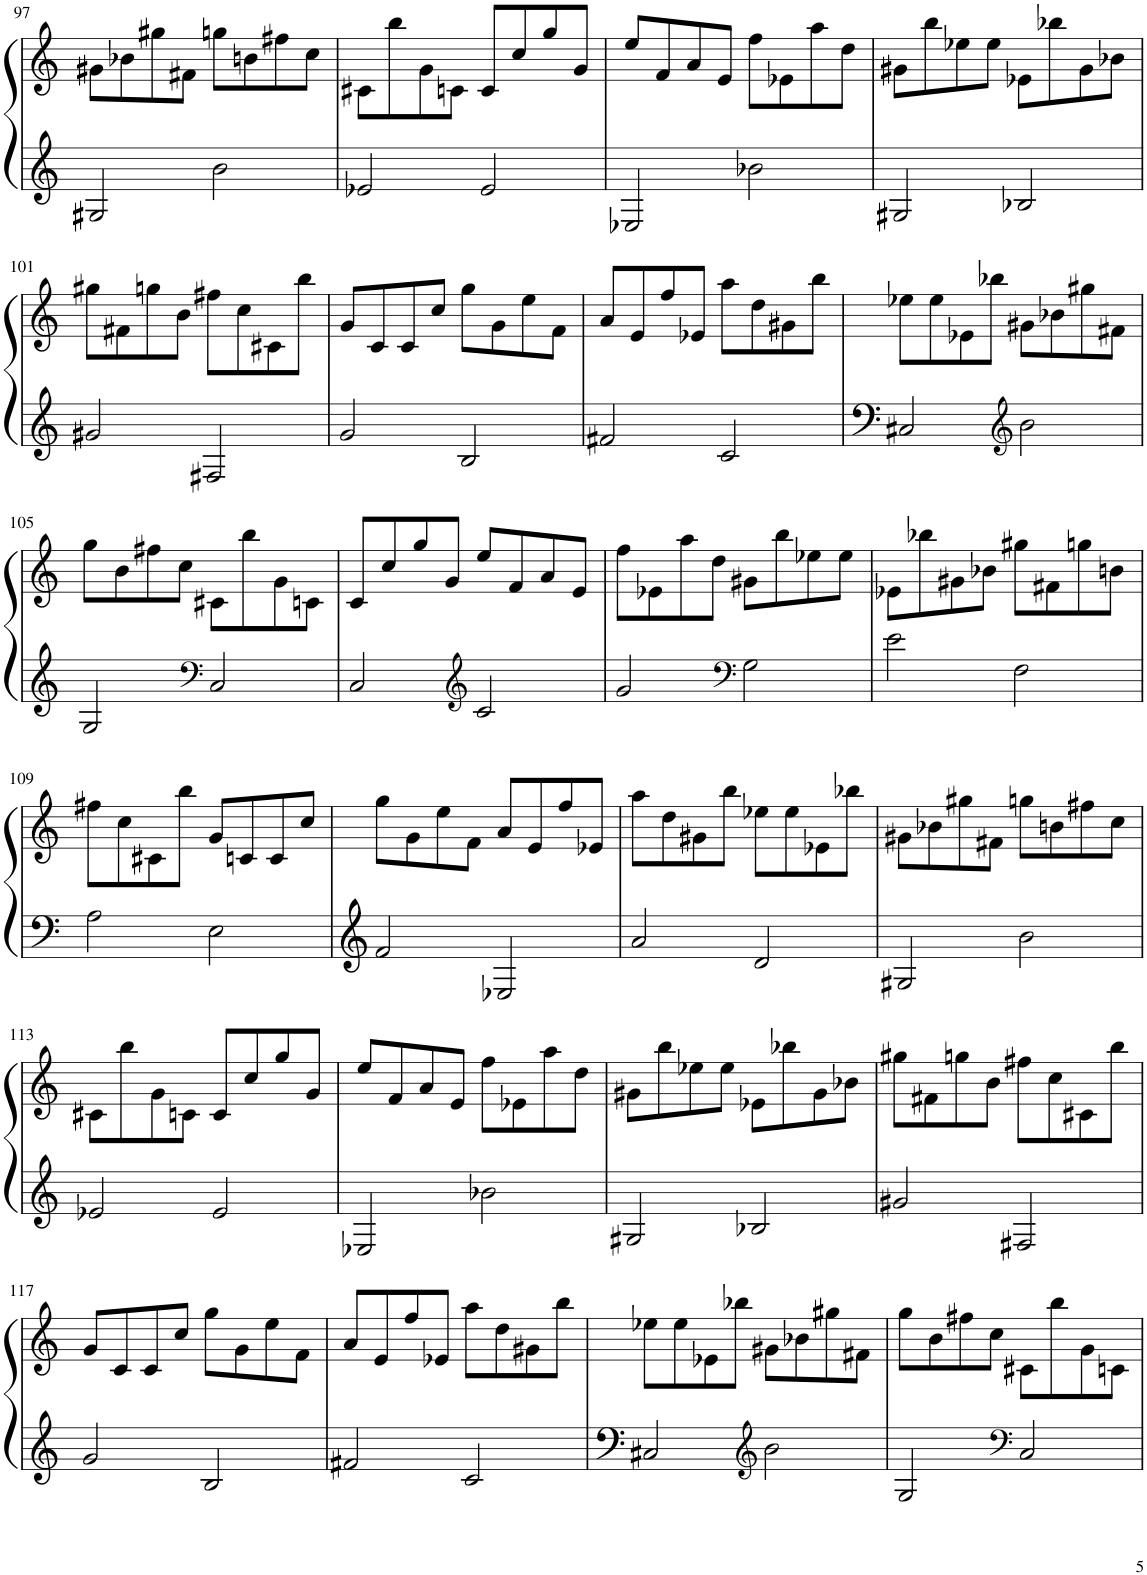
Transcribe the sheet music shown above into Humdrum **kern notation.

**kern	**kern
*part1	*part1
*staff2	*staff1
*I"Klavier	*
*I'Klav.	*
!!LO:PB:g=z
*clefF4	*clefG2
*k[]	*k[]
*M4/4	*M4/4
=97	=97
2G#X/	8g#X\L
.	8b-X\
.	8gg#X\
.	8f#X\J
2b\	8ggn\L
.	8bn\
.	8ff#X\
.	8cc\J
=98	=98
2e-X/	8c#X\L
.	8bb\
.	8g\
.	8cn\J
2e-/	8c/L
.	8cc/
.	8gg/
.	8g/J
=99	=99
2E-X/	8ee/L
.	8f/
.	8a/
.	8e/J
2b-X\	8ff\L
.	8e-X\
.	8aa\
.	8dd\J
=100	=100
2G#X/	8g#X\L
.	8bb\
.	8ee-X\
.	8ee-\J
2B-X/	8e-X\L
.	8bb-X\
.	8g#\
.	8b-X\J
!!LO:LB:g=z
=101	=101
2g#X/	8gg#X\L
.	8f#X\
.	8ggn\
.	8b\J
2F#X/	8ff#X\L
.	8cc\
.	8c#X\
.	8bb\J
=102	=102
2g/	8g/L
.	8c/
.	8c/
.	8cc/J
2B/	8gg\L
.	8g\
.	8ee\
.	8f\J
=103	=103
2f#X/	8a/L
.	8e/
.	8ff/
.	8e-X/J
2c/	8aa\L
.	8dd\
.	8g#X\
.	8bb\J
=104	=104
2C#X/	8ee-X\L
.	8ee-\
.	8e-X\
.	8bb-X\J
*clefG2	*
2b\	8g#X\L
.	8b-X\
.	8gg#X\
.	8f#X\J
!!LO:LB:g=z
=105	=105
2G/	8gg\L
.	8b\
.	8ff#X\
.	8cc\J
*clefF4	*
2C/	8c#X\L
.	8bb\
.	8g\
.	8cn\J
=106	=106
2C/	8c/L
.	8cc/
.	8gg/
.	8g/J
*clefG2	*
2c/	8ee/L
.	8f/
.	8a/
.	8e/J
=107	=107
2g/	8ff\L
.	8e-X\
.	8aa\
.	8dd\J
*clefF4	*
2G\	8g#X\L
.	8bb\
.	8ee-X\
.	8ee-\J
=108	=108
2e\	8e-X\L
.	8bb-X\
.	8g#X\
.	8b-X\J
2F\	8gg#X\L
.	8f#X\
.	8ggn\
.	8bn\J
!!LO:LB:g=z
=109	=109
2A\	8ff#X\L
.	8cc\
.	8c#X\
.	8bb\J
2E\	8g/L
.	8cn/
.	8c/
.	8cc/J
=110	=110
2f/	8gg\L
.	8g\
.	8ee\
.	8f\J
2E-X/	8a/L
.	8e/
.	8ff/
.	8e-X/J
=111	=111
2a/	8aa\L
.	8dd\
.	8g#X\
.	8bb\J
2d/	8ee-X\L
.	8ee-\
.	8e-X\
.	8bb-X\J
=112	=112
2G#X/	8g#X\L
.	8b-X\
.	8gg#X\
.	8f#X\J
2b\	8ggn\L
.	8bn\
.	8ff#X\
.	8cc\J
!!LO:LB:g=z
=113	=113
2e-X/	8c#X\L
.	8bb\
.	8g\
.	8cn\J
2e-/	8c/L
.	8cc/
.	8gg/
.	8g/J
=114	=114
2E-X/	8ee/L
.	8f/
.	8a/
.	8e/J
2b-X\	8ff\L
.	8e-X\
.	8aa\
.	8dd\J
=115	=115
2G#X/	8g#X\L
.	8bb\
.	8ee-X\
.	8ee-\J
2B-X/	8e-X\L
.	8bb-X\
.	8g#\
.	8b-X\J
=116	=116
2g#X/	8gg#X\L
.	8f#X\
.	8ggn\
.	8b\J
2F#X/	8ff#X\L
.	8cc\
.	8c#X\
.	8bb\J
!!LO:LB:g=z
=117	=117
2g/	8g/L
.	8c/
.	8c/
.	8cc/J
2B/	8gg\L
.	8g\
.	8ee\
.	8f\J
=118	=118
2f#X/	8a/L
.	8e/
.	8ff/
.	8e-X/J
2c/	8aa\L
.	8dd\
.	8g#X\
.	8bb\J
=119	=119
2C#X/	8ee-X\L
.	8ee-\
.	8e-X\
.	8bb-X\J
*clefG2	*
2b\	8g#X\L
.	8b-X\
.	8gg#X\
.	8f#X\J
=120	=120
2G/	8gg\L
.	8b\
.	8ff#X\
.	8cc\J
*clefF4	*
2C/	8c#X\L
.	8bb\
.	8g\
.	8cn\J
=	=
*-	*-
